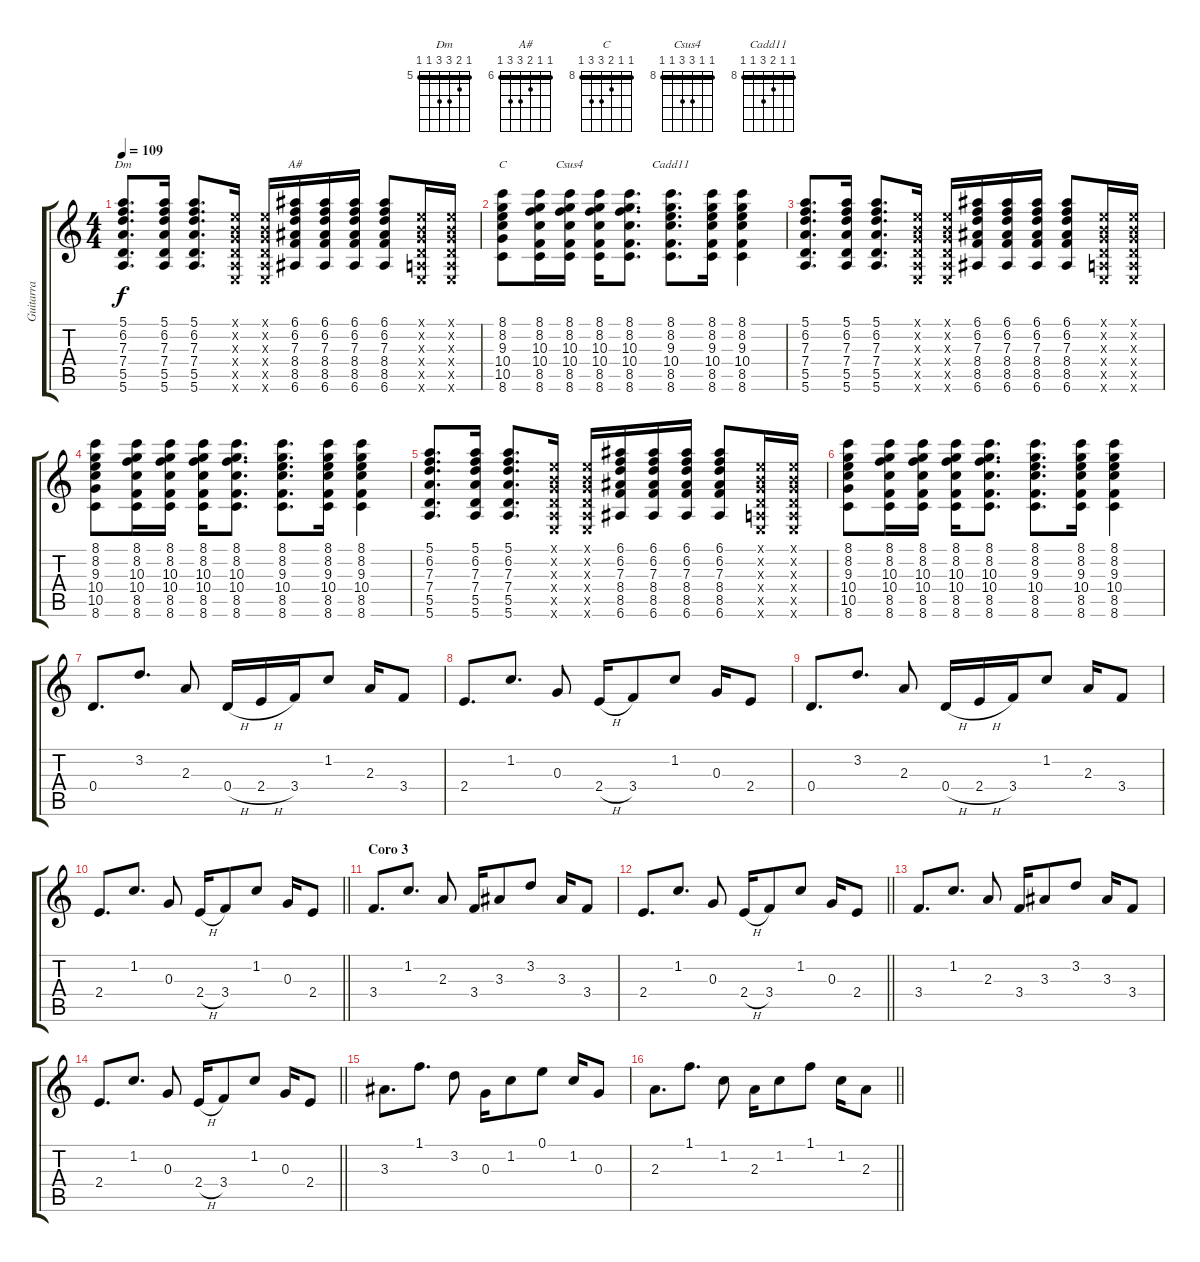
\track ("Guitarra" "Guitarra") {instrument acousticguitarsteel}
\staff {score tabs}
\tuning (E4 B3 G3 D3 A2 E2) {hide}
\chord ("Dm" 5 6 7 7 5 5) {firstfret 5 barre 5}
\chord ("A#" 6 6 7 8 8 6) {firstfret 6 barre 6}
\chord ("C" 8 8 9 10 10 8) {firstfret 8 barre 8}
\chord ("Csus4" 8 8 10 10 8 8) {firstfret 8 barre 8}
\chord ("Cadd11" 8 8 9 10 8 8) {firstfret 8 barre 8}
\ts (4 4)
\tempo 109
\clef g2
\ks c
(5.1 6.2 7.3 7.4 5.5 5.6).8{d ch "Dm" dy f} (5.1 6.2 7.3 7.4 5.5 5.6).16 (5.1 6.2 7.3 7.4 5.5 5.6).8{d} (0.1{x} 0.2{x} 0.3{x} 0.4{x} 0.5{x} 0.6{x}).16 (0.1{x} 0.2{x} 0.3{x} 0.4{x} 0.5{x} 0.6{x}).16 (6.1 6.2 7.3 8.4 8.5 6.6).16{ch "A#"} (6.1 6.2 7.3 8.4 8.5 6.6).16 (6.1 6.2 7.3 8.4 8.5 6.6).16 (6.1 6.2 7.3 8.4 8.5 6.6).8 (0.1{x} 0.2{x} 0.3{x} 0.4{x} 0.5{x} 0.6{x}).16 (0.1{x} 0.2{x} 0.3{x} 0.4{x} 0.5{x} 0.6{x}).16 |
(8.1 8.2 9.3 10.4 10.5 8.6).8{ch "C"} (8.1 8.2 10.3 10.4 8.5 8.6).16 (8.1 8.2 10.3 10.4 8.5 8.6).16{ch "Csus4"} (8.1 8.2 10.3 10.4 8.5 8.6).16 (8.1 8.2 10.3 10.4 8.5 8.6).8{d} (8.1 8.2 9.3 10.4 8.5 8.6).8{d ch "Cadd11"} (8.1 8.2 9.3 10.4 8.5 8.6).16 (8.1 8.2 9.3 10.4 8.5 8.6).4 |
(5.1 6.2 7.3 7.4 5.5 5.6).8{d} (5.1 6.2 7.3 7.4 5.5 5.6).16 (5.1 6.2 7.3 7.4 5.5 5.6).8{d} (0.1{x} 0.2{x} 0.3{x} 0.4{x} 0.5{x} 0.6{x}).16 (0.1{x} 0.2{x} 0.3{x} 0.4{x} 0.5{x} 0.6{x}).16 (6.1 6.2 7.3 8.4 8.5 6.6).16 (6.1 6.2 7.3 8.4 8.5 6.6).16 (6.1 6.2 7.3 8.4 8.5 6.6).16 (6.1 6.2 7.3 8.4 8.5 6.6).8 (0.1{x} 0.2{x} 0.3{x} 0.4{x} 0.5{x} 0.6{x}).16 (0.1{x} 0.2{x} 0.3{x} 0.4{x} 0.5{x} 0.6{x}).16 |
(8.1 8.2 9.3 10.4 10.5 8.6).8 (8.1 8.2 10.3 10.4 8.5 8.6).16 (8.1 8.2 10.3 10.4 8.5 8.6).16 (8.1 8.2 10.3 10.4 8.5 8.6).16 (8.1 8.2 10.3 10.4 8.5 8.6).8{d} (8.1 8.2 9.3 10.4 8.5 8.6).8{d} (8.1 8.2 9.3 10.4 8.5 8.6).16 (8.1 8.2 9.3 10.4 8.5 8.6).4 |
(5.1 6.2 7.3 7.4 5.5 5.6).8{d} (5.1 6.2 7.3 7.4 5.5 5.6).16 (5.1 6.2 7.3 7.4 5.5 5.6).8{d} (0.1{x} 0.2{x} 0.3{x} 0.4{x} 0.5{x} 0.6{x}).16 (0.1{x} 0.2{x} 0.3{x} 0.4{x} 0.5{x} 0.6{x}).16 (6.1 6.2 7.3 8.4 8.5 6.6).16 (6.1 6.2 7.3 8.4 8.5 6.6).16 (6.1 6.2 7.3 8.4 8.5 6.6).16 (6.1 6.2 7.3 8.4 8.5 6.6).8 (0.1{x} 0.2{x} 0.3{x} 0.4{x} 0.5{x} 0.6{x}).16 (0.1{x} 0.2{x} 0.3{x} 0.4{x} 0.5{x} 0.6{x}).16 |
(8.1 8.2 9.3 10.4 10.5 8.6).8 (8.1 8.2 10.3 10.4 8.5 8.6).16 (8.1 8.2 10.3 10.4 8.5 8.6).16 (8.1 8.2 10.3 10.4 8.5 8.6).16 (8.1 8.2 10.3 10.4 8.5 8.6).8{d} (8.1 8.2 9.3 10.4 8.5 8.6).8{d} (8.1 8.2 9.3 10.4 8.5 8.6).16 (8.1 8.2 9.3 10.4 8.5 8.6).4 |
0.4.8{d} 3.2.8{d} 2.3.8 0.4{h}.16 2.4{h}.16 3.4.16 1.2.8 2.3.16 3.4.8 |
2.4.8{d} 1.2.8{d} 0.3.8 2.4{h}.16 3.4.8 1.2.8 0.3.16 2.4.8 |
0.4.8{d} 3.2.8{d} 2.3.8 0.4{h}.16 2.4{h}.16 3.4.16 1.2.8 2.3.16 3.4.8 |
\barLineRight lightlight
2.4.8{d} 1.2.8{d} 0.3.8 2.4{h}.16 3.4.8 1.2.8 0.3.16 2.4.8 |
\section ("" "Coro 3")
3.4.8{d} 1.2.8{d} 2.3.8 3.4.16 3.3.8 3.2.8 3.3.16 3.4.8 |
\barLineRight lightlight
2.4.8{d} 1.2.8{d} 0.3.8 2.4{h}.16 3.4.8 1.2.8 0.3.16 2.4.8 |
3.4.8{d} 1.2.8{d} 2.3.8 3.4.16 3.3.8 3.2.8 3.3.16 3.4.8 |
\barLineRight lightlight
2.4.8{d} 1.2.8{d} 0.3.8 2.4{h}.16 3.4.8 1.2.8 0.3.16 2.4.8 |
3.3.8{d} 1.1.8{d} 3.2.8 0.3.16 1.2.8 0.1.8 1.2.16 0.3.8 |
\barLineRight lightlight
2.3.8{d} 1.1.8{d} 1.2.8 2.3.16 1.2.8 1.1.8 1.2.16 2.3.8
